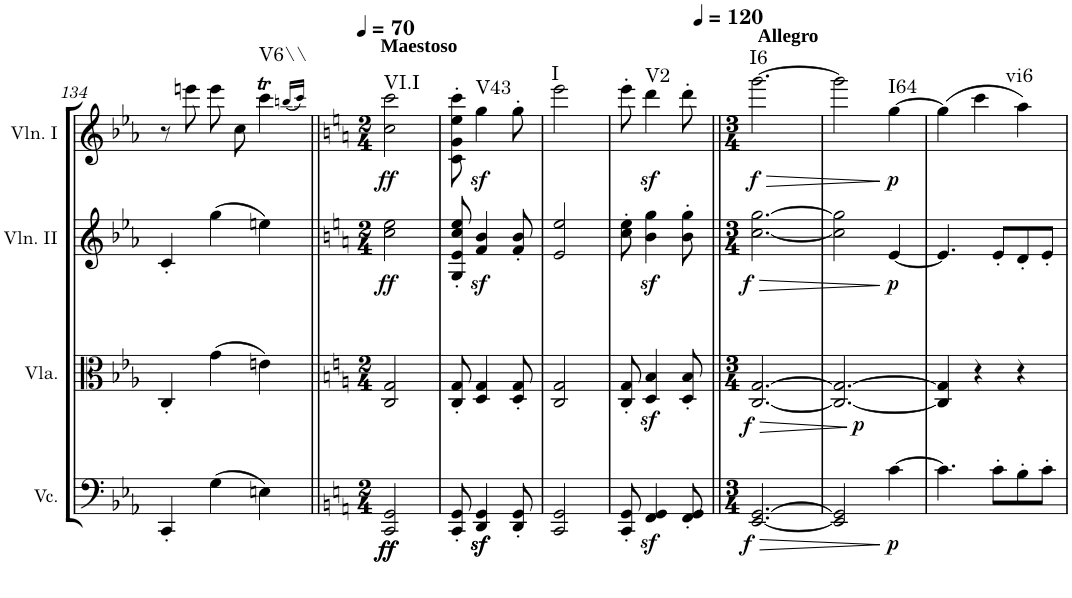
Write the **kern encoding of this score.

**kern	**dynam	**kern	**dynam	**kern	**dynam	**kern	**dynam	**harte
*part4	*part4	*part3	*part3	*part2	*part2	*part1	*part1	*part1
*staff4	*staff4	*staff3	*staff3	*staff2	*staff2	*staff1	*staff1	*
*I"Violoncello	*	*I"Viola	*	*I"Violin II	*	*I"Violin I	*	*
*I'Vc.	*	*I'Vla.	*	*I'Vln. II	*	*I'Vln. I	*	*
!!LO:PB:g=z
*clefF4	*	*clefC3	*	*clefG2	*	*clefG2	*	*
*k[b-e-a-]	*	*k[b-e-a-]	*	*k[b-e-a-]	*	*k[b-e-a-]	*	*
*E-:	*	*E-:	*	*E-:	*	*E-:	*	*
*M3/4	*	*M3/4	*	*M3/4	*	*M3/4	*	*
=134	=134	=134	=134	=134	=134	=134	=134	=134
4CC'/	.	4C'/	.	4c'/	.	8r	.	.
.	.	.	.	.	.	8eeen\	.	.
(4G\	.	(4g\	.	(4gg\	.	8eee\	.	.
.	.	.	.	.	.	8cc\	.	.
!	!	!	!	!	!	!	!	!LO:H:kt=V6\\
4En\)	.	4en\)	.	4een\)	.	4cccT\	.	N
.	.	.	.	.	.	(16qbbn/LL	.	.
.	.	.	.	.	.	16qccc/JJ)	.	.
=135||	=135||	=135||	=135||	=135||	=135||	=135||	=135||	=135||
*k[]	*	*k[]	*	*k[]	*	*k[]	*	*
*C:	*	*C:	*	*C:	*	*C:	*	*
*M2/4	*	*M2/4	*	*M2/4	*	*M2/4	*	*
*	*	*	*	*	*	*MM70	*	*
!	!	!	!	!	!	!LO:TX:a:B:t=Maestoso	!	!
!	!LO:DY:b	!	!	!	!	!	!	!
!	!LO:DY:n=1:b	!	!	!	!LO:DY:b	!	!LO:DY:b	!LO:H:kt=VI.I
2CC/ 2GG/	ff ff	2C/ 2G/	.	2cc\ 2ee\	ff	2cc\ 2ccc\	ff	N
=136	=136	=136	=136	=136	=136	=136	=136	=136
8CC/' 8GG/'	.	8C/' 8G/'	.	8G/' 8e/' 8cc/' 8ee/'	.	8c\' 8g\' 8ee\' 8ccc\'	.	.
!	!	!	!	!	!	!	!LO:DY:b	!LO:H:kt=V43
4DD/z< 4GG/z<	.	4D/ 4G/	.	4f/z< 4b/z<	.	4gg\	sf	N
8DD/' 8GG/'	.	8D/' 8G/'	.	8f/' 8b/'	.	8gg'\	.	.
=137	=137	=137	=137	=137	=137	=137	=137	=137
!	!	!	!	!	!	!	!	!LO:H:kt=I
2CC/ 2GG/	.	2C/ 2G/	.	2e/ 2ee/	.	2eee\	.	N
=138	=138	=138	=138	=138	=138	=138	=138	=138
8CC/' 8GG/'	.	8C/' 8G/'	.	8cc\' 8ee\'	.	8eee'\	.	.
!	!	!	!	!	!	!	!LO:DY:b	!LO:H:kt=V2
4FF/z< 4GG/z<	.	4D/z< 4B/z<	.	4b\z< 4gg\z<	.	4ddd\	sf	N
8FF/' 8GG/'	.	8D/' 8B/'	.	8b\' 8gg\'	.	8ddd'\	.	.
=139||	=139||	=139||	=139||	=139||	=139||	=139||	=139||	=139||
*M3/4	*	*M3/4	*	*M3/4	*	*M3/4	*	*
*	*	*	*	*	*	*MM120	*	*
!	!	!	!	!	!	!LO:TX:a:B:t=Allegro	!	!
!	!LO:HP:b	!	!LO:HP:b	!	!LO:HP:b	!	!LO:HP:b	!
!	!LO:DY:n=1:b	!	!LO:DY:n=1:b	!	!LO:DY:n=1:b	!	!LO:DY:n=1:b	!LO:H:kt=I6
[2.EE/ [2.GG/	> f	[2.C/ [2.G/	> f	[2.cc\ [2.gg\	> f	[2.ggg\	> f	N
=140	=140	=140	=140	=140	=140	=140	=140	=140
!	!	!	!LO:DY:b	!	!	!	!	!
2EE/] 2GG/]	.	2.C/_ 2.G/_	p	2cc\] 2gg\]	.	2ggg\]	.	.
!	!LO:DY:n=1:b	!	!	!	!LO:DY:n=1:b	!	!LO:DY:n=1:b	!LO:H:kt=I64
[4c\	] p	.	.	[4e/	] p	[4gg\	] p	N
.	.	.	]	.	.	.	.	.
=141	=141	=141	=141	=141	=141	=141	=141	=141
4.c\]	.	4C/] 4G/]	.	4.e/]	.	(4gg\]	.	.
.	.	4r	.	.	.	4ccc\	.	.
8c'\L	.	.	.	8e'/L	.	.	.	.
!	!	!	!	!	!	!	!	!LO:H:kt=vi6
8B'\	.	4r	.	8d'/	.	4aa\)	.	N
8c'\J	.	.	.	8e'/J	.	.	.	.
=	=	=	=	=	=	=	=	=
*-	*-	*-	*-	*-	*-	*-	*-	*-
